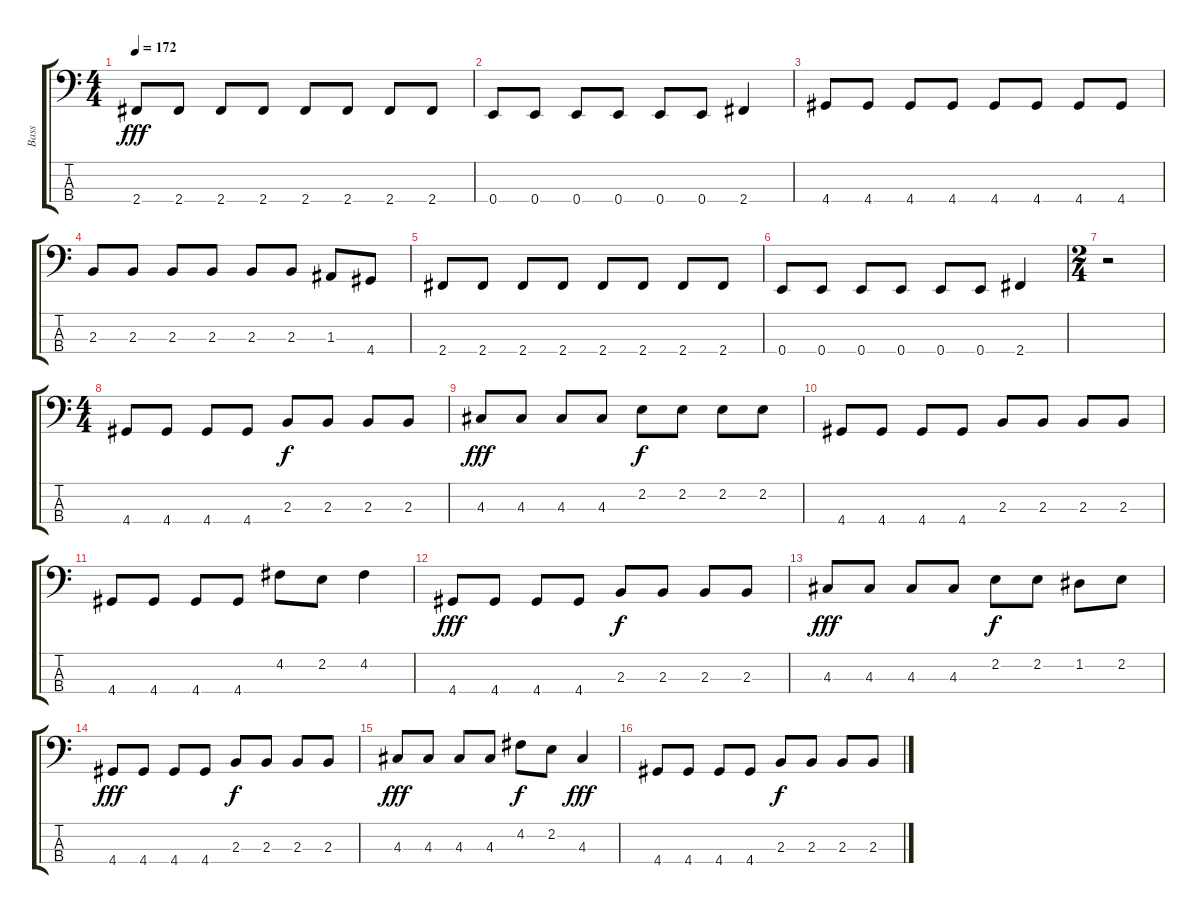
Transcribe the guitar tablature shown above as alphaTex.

\track ("Bass" "Bass") {instrument electricbassfinger}
\staff {score tabs}
\tuning (G2 D2 A1 E1) {hide}
\ts (4 4)
\tempo 172
\clef f4
\ks c
2.4.8{dy fff} 2.4.8 2.4.8 2.4.8 2.4.8 2.4.8 2.4.8 2.4.8 |
0.4.8 0.4.8 0.4.8 0.4.8 0.4.8 0.4.8 2.4.4 |
4.4.8 4.4.8 4.4.8 4.4.8 4.4.8 4.4.8 4.4.8 4.4.8 |
2.3.8 2.3.8 2.3.8 2.3.8 2.3.8 2.3.8 1.3.8 4.4.8 |
2.4.8 2.4.8 2.4.8 2.4.8 2.4.8 2.4.8 2.4.8 2.4.8 |
0.4.8 0.4.8 0.4.8 0.4.8 0.4.8 0.4.8 2.4.4 |
\ts (2 4)
r.2 |
\ts (4 4)
4.4.8 4.4.8 4.4.8 4.4.8 2.3.8{dy f} 2.3.8 2.3.8 2.3.8 |
4.3.8{dy fff} 4.3.8 4.3.8 4.3.8 2.2.8{dy f} 2.2.8 2.2.8 2.2.8 |
4.4.8 4.4.8 4.4.8 4.4.8 2.3.8 2.3.8 2.3.8 2.3.8 |
4.4.8 4.4.8 4.4.8 4.4.8 4.2.8 2.2.8 4.2.4 |
4.4.8{dy fff} 4.4.8 4.4.8 4.4.8 2.3.8{dy f} 2.3.8 2.3.8 2.3.8 |
4.3.8{dy fff} 4.3.8 4.3.8 4.3.8 2.2.8{dy f} 2.2.8 1.2.8 2.2.8 |
4.4.8{dy fff} 4.4.8 4.4.8 4.4.8 2.3.8{dy f} 2.3.8 2.3.8 2.3.8 |
4.3.8{dy fff} 4.3.8 4.3.8 4.3.8 4.2.8{dy f} 2.2.8 4.3.4{dy fff} |
4.4.8 4.4.8 4.4.8 4.4.8 2.3.8{dy f} 2.3.8 2.3.8 2.3.8
